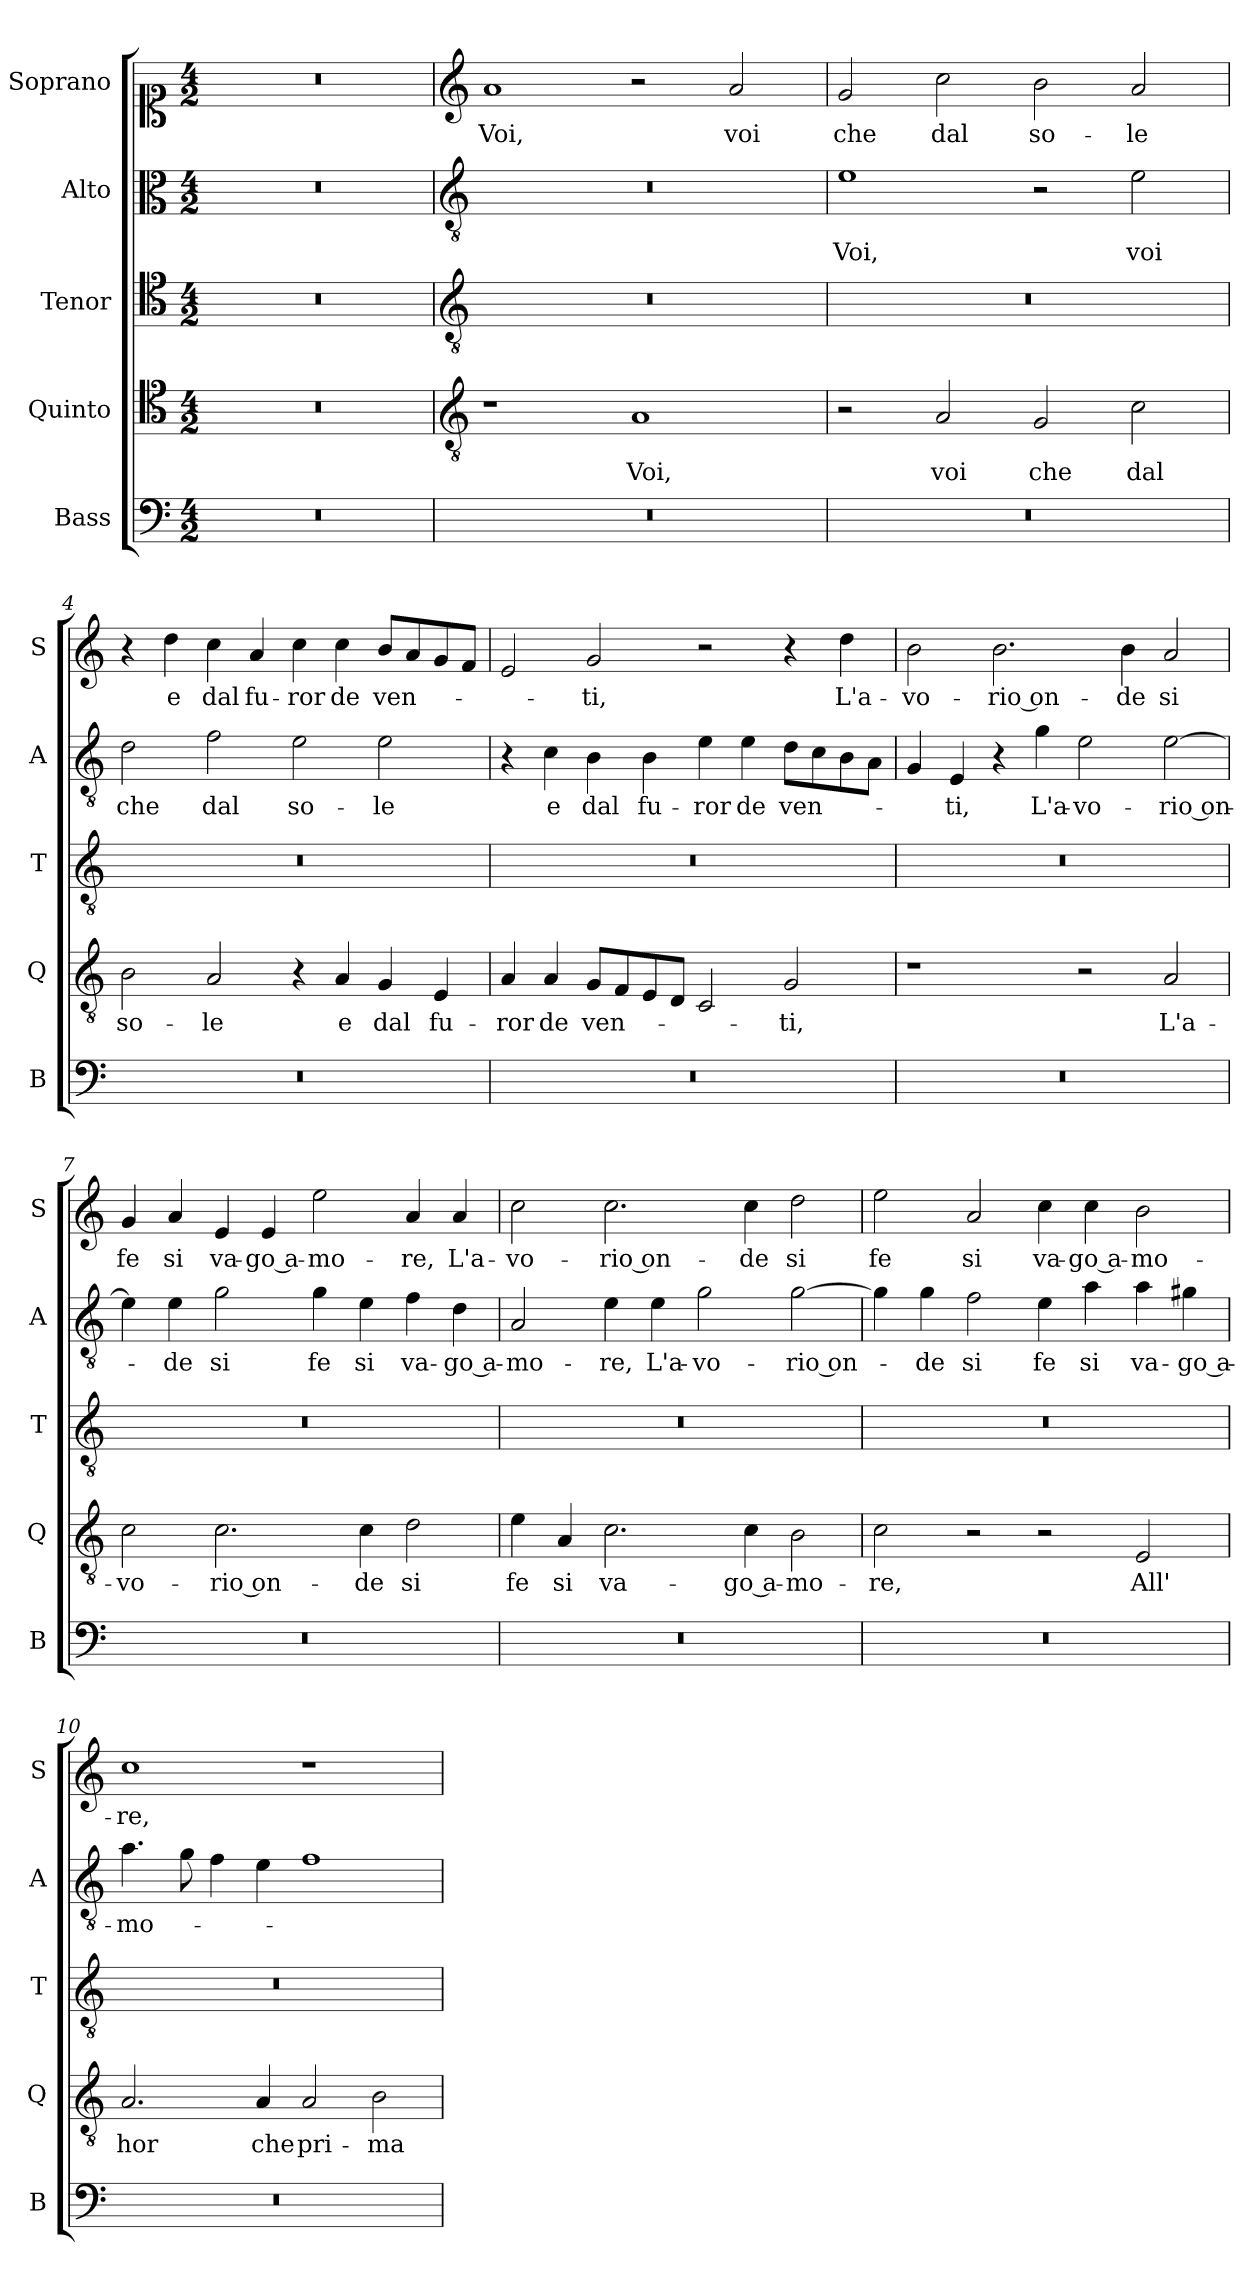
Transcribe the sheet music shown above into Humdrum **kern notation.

**kern	**kern	**text	**kern	**kern	**text	**kern	**text
*part5	*part4	*part4	*part3	*part2	*part2	*part1	*part1
*staff5	*staff4	*staff4	*staff3	*staff2	*staff2	*staff1	*staff1
*I"Bass	*I"Quinto	*	*I"Tenor	*I"Alto	*	*I"Soprano	*
*I'B	*I'Q	*	*I'T	*I'A	*	*I'S	*
*clefF4	*clefC4	*	*clefC4	*clefC3	*	*clefC1	*
*k[]	*k[]	*	*k[]	*k[]	*	*k[]	*
*C:	*C:	*	*C:	*C:	*	*C:	*
*M4/2	*M4/2	*	*M4/2	*M4/2	*	*M4/2	*
=1	=1	=1	=1	=1	=1	=1	=1
0r	0r	.	0r	0r	.	0r	.
=2	=2	=2	=2	=2	=2	=2	=2
*	*clefGv2	*	*clefGv2	*clefGv2	*	*clefG2	*
!	!	!	!	!	!	!	!LO:LY:b
0r	1r	.	0r	0r	.	1a	Voi,
!	!	!LO:LY:b	!	!	!	!	!
.	1A	Voi,	.	.	.	2r	.
!	!	!	!	!	!	!	!LO:LY:b
.	.	.	.	.	.	2a/	voi
=3	=3	=3	=3	=3	=3	=3	=3
!	!	!	!	!	!LO:LY:b	!	!LO:LY:b
0r	2r	.	0r	1e	Voi,	2g/	che
!	!	!LO:LY:b	!	!	!	!	!LO:LY:b
.	2A/	voi	.	.	.	2cc\	dal
!	!	!LO:LY:b	!	!	!	!	!LO:LY:b
.	2G/	che	.	2r	.	2b\	so-
!	!	!LO:LY:b	!	!	!LO:LY:b	!	!LO:LY:b
.	2c\	dal	.	2e\	voi	2a/	-le
=4	=4	=4	=4	=4	=4	=4	=4
!	!	!LO:LY:b	!	!	!LO:LY:b	!	!
0r	2B\	so-	0r	2d\	che	4r	.
!	!	!	!	!	!	!	!LO:LY:b
.	.	.	.	.	.	4dd\	e
!	!	!LO:LY:b	!	!	!LO:LY:b	!	!LO:LY:b
.	2A/	-le	.	2f\	dal	4cc\	dal
!	!	!	!	!	!	!	!LO:LY:b
.	.	.	.	.	.	4a/	fu-
!	!	!	!	!	!LO:LY:b	!	!LO:LY:b
.	4r	.	.	2e\	so-	4cc\	-ror
!	!	!LO:LY:b	!	!	!	!	!LO:LY:b
.	4A/	e	.	.	.	4cc\	de
!	!	!LO:LY:b	!	!	!LO:LY:b	!	!LO:LY:b
.	4G/	dal	.	2e\	-le	8b/L	ven-
.	.	.	.	.	.	8a/	.
!	!	!LO:LY:b	!	!	!	!	!
.	4E/	fu-	.	.	.	8g/	.
.	.	.	.	.	.	8f/J	.
!!LO:LB:g=z
=5	=5	=5	=5	=5	=5	=5	=5
!	!	!LO:LY:b	!	!	!	!	!
0r	4A/	-ror	0r	4r	.	2e/	.
!	!	!LO:LY:b	!	!	!LO:LY:b	!	!
.	4A/	de	.	4c\	e	.	.
!	!	!LO:LY:b	!	!	!LO:LY:b	!	!LO:LY:b
.	8G/L	ven-	.	4B\	dal	2g/	-ti,
.	8F/	.	.	.	.	.	.
!	!	!	!	!	!LO:LY:b	!	!
.	8E/	.	.	4B\	fu-	.	.
.	8D/J	.	.	.	.	.	.
!	!	!	!	!	!LO:LY:b	!	!
.	2C/	.	.	4e\	-ror	2r	.
!	!	!	!	!	!LO:LY:b	!	!
.	.	.	.	4e\	de	.	.
!	!	!LO:LY:b	!	!	!LO:LY:b	!	!
.	2G/	-ti,	.	8d\L	ven-	4r	.
.	.	.	.	8c\	.	.	.
!	!	!	!	!	!	!	!LO:LY:b
.	.	.	.	8B\	.	4dd\	L'a-
.	.	.	.	8A\J	.	.	.
=6	=6	=6	=6	=6	=6	=6	=6
!	!	!	!	!	!	!	!LO:LY:b
0r	1r	.	0r	4G/	.	2b\	-vo-
!	!	!	!	!	!LO:LY:b	!	!
.	.	.	.	4E/	-ti,	.	.
!	!	!	!	!	!	!	!LO:LY:b
.	.	.	.	4r	.	2.b\	-rio on-
!	!	!	!	!	!LO:LY:b	!	!
.	.	.	.	4g\	L'a-	.	.
!	!	!	!	!	!LO:LY:b	!	!
.	2r	.	.	2e\	-vo-	.	.
!	!	!	!	!	!	!	!LO:LY:b
.	.	.	.	.	.	4b\	-de
!	!	!LO:LY:b	!	!	!LO:LY:b	!	!LO:LY:b
.	2A/	L'a-	.	[2e\	-rio on-	2a/	si
=7	=7	=7	=7	=7	=7	=7	=7
!	!	!LO:LY:b	!	!	!	!	!LO:LY:b
0r	2c\	-vo-	0r	4e\]	.	4g/	fe
!	!	!	!	!	!LO:LY:b	!	!LO:LY:b
.	.	.	.	4e\	-de	4a/	si
!	!	!LO:LY:b	!	!	!LO:LY:b	!	!LO:LY:b
.	2.c\	-rio on-	.	2g\	si	4e/	va-
!	!	!	!	!	!	!	!LO:LY:b
.	.	.	.	.	.	4e/	-go a-
!	!	!	!	!	!LO:LY:b	!	!LO:LY:b
.	.	.	.	4g\	fe	2ee\	-mo-
!	!	!LO:LY:b	!	!	!LO:LY:b	!	!
.	4c\	-de	.	4e\	si	.	.
!	!	!LO:LY:b	!	!	!LO:LY:b	!	!LO:LY:b
.	2d\	si	.	4f\	va-	4a/	-re,
!	!	!	!	!	!LO:LY:b	!	!LO:LY:b
.	.	.	.	4d\	-go a-	4a/	L'a-
!!LO:LB:g=z
=8	=8	=8	=8	=8	=8	=8	=8
!	!	!LO:LY:b	!	!	!LO:LY:b	!	!LO:LY:b
0r	4e\	fe	0r	2A/	-mo-	2cc\	-vo-
!	!	!LO:LY:b	!	!	!	!	!
.	4A/	si	.	.	.	.	.
!	!	!LO:LY:b	!	!	!LO:LY:b	!	!LO:LY:b
.	2.c\	va-	.	4e\	-re,	2.cc\	-rio on-
!	!	!	!	!	!LO:LY:b	!	!
.	.	.	.	4e\	L'a-	.	.
!	!	!	!	!	!LO:LY:b	!	!
.	.	.	.	2g\	-vo-	.	.
!	!	!LO:LY:b	!	!	!	!	!LO:LY:b
.	4c\	-go a-	.	.	.	4cc\	-de
!	!	!LO:LY:b	!	!	!LO:LY:b	!	!LO:LY:b
.	2B\	-mo-	.	[2g\	-rio on-	2dd\	si
=9	=9	=9	=9	=9	=9	=9	=9
!	!	!LO:LY:b	!	!	!	!	!LO:LY:b
0r	2c\	-re,	0r	4g\]	.	2ee\	fe
!	!	!	!	!	!LO:LY:b	!	!
.	.	.	.	4g\	-de	.	.
!	!	!	!	!	!LO:LY:b	!	!LO:LY:b
.	2r	.	.	2f\	si	2a/	si
!	!	!	!	!	!LO:LY:b	!	!LO:LY:b
.	2r	.	.	4e\	fe	4cc\	va-
!	!	!	!	!	!LO:LY:b	!	!LO:LY:b
.	.	.	.	4a\	si	4cc\	-go a-
!	!	!LO:LY:b	!	!	!LO:LY:b	!	!LO:LY:b
.	2E/	All'	.	4a\	va-	2b\	-mo-
!	!	!	!	!	!LO:LY:b	!	!
.	.	.	.	4g#X\	-go a-	.	.
=10	=10	=10	=10	=10	=10	=10	=10
!	!	!LO:LY:b	!	!	!LO:LY:b	!	!LO:LY:b
0r	2.A/	hor	0r	4.a\	-mo-	1cc	-re,
.	.	.	.	8g\	.	.	.
.	.	.	.	4f\	.	.	.
!	!	!LO:LY:b	!	!	!	!	!
.	4A/	che	.	4e\	.	.	.
!	!	!LO:LY:b	!	!	!	!	!
.	2A/	pri-	.	1f	.	1r	.
!	!	!LO:LY:b	!	!	!	!	!
.	2B\	-ma	.	.	.	.	.
=	=	=	=	=	=	=	=
*-	*-	*-	*-	*-	*-	*-	*-
